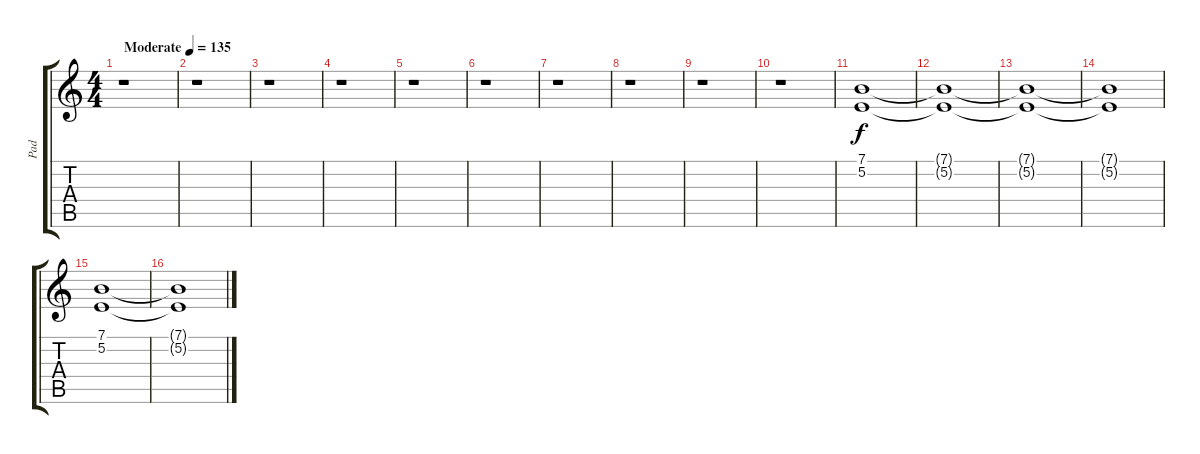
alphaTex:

\track ("Pad" "Pad") {instrument fx7echoes}
\staff {score tabs}
\tuning (E4 B3 G3 D3 A2 E2) {hide}
\ts (4 4)
\tempo (135 "Moderate")
\clef g2
\ks c
r.1{dy f instrument fx7echoes} |
r.1 |
r.1 |
r.1 |
r.1 |
r.1 |
r.1 |
r.1 |
r.1 |
r.1 |
(7.1 5.2).1 |
(7.1{t} 5.2{t}).1 |
(7.1{t} 5.2{t}).1 |
(7.1{t} 5.2{t}).1 |
(7.1 5.2).1 |
(7.1{t} 5.2{t}).1
